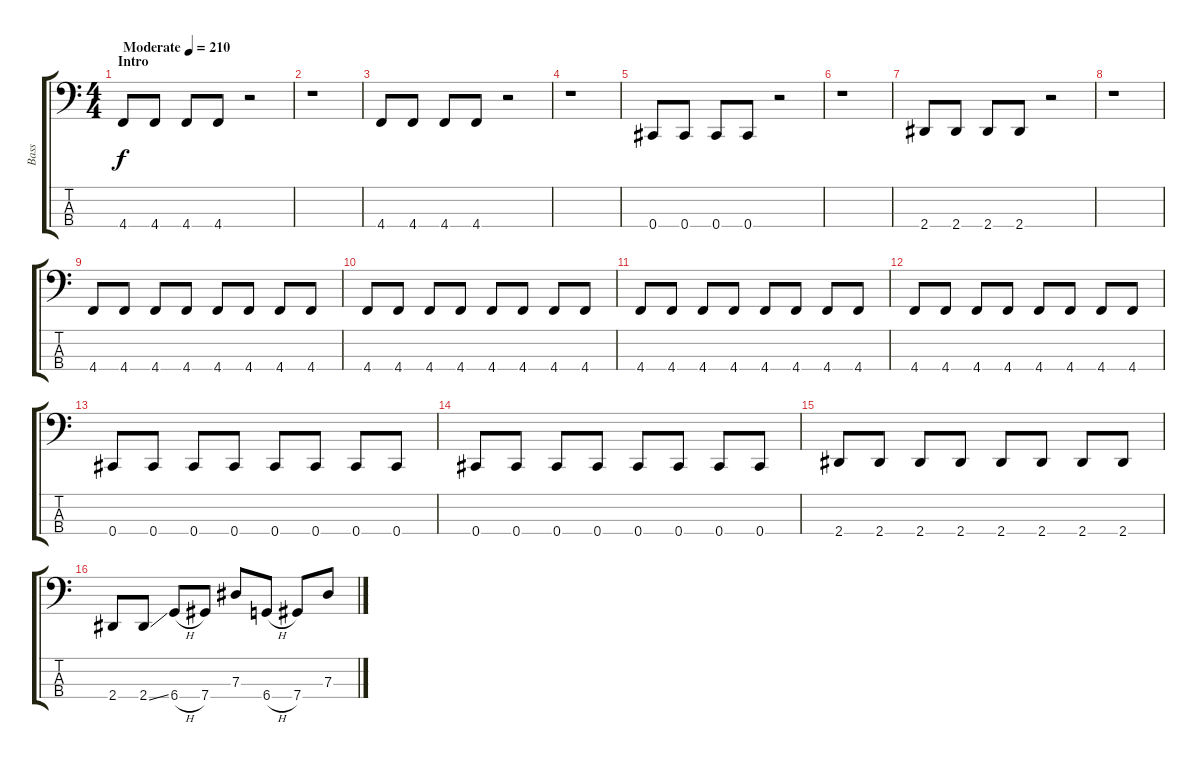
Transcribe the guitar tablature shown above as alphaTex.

\track ("Bass" "Bass") {instrument electricbassfinger}
\staff {score tabs}
\tuning (Gb2 Db2 Ab1 Db1) {hide}
\ts (4 4)
\section ("" "Intro")
\tempo (210 "Moderate")
\clef f4
\ks c
4.4.8{dy f instrument electricbassfinger} 4.4.8 4.4.8 4.4.8 r.2 |
r.1 |
4.4.8 4.4.8 4.4.8 4.4.8 r.2 |
r.1 |
0.4.8 0.4.8 0.4.8 0.4.8 r.2 |
r.1 |
2.4.8 2.4.8 2.4.8 2.4.8 r.2 |
r.1 |
4.4.8 4.4.8 4.4.8 4.4.8 4.4.8 4.4.8 4.4.8 4.4.8 |
4.4.8 4.4.8 4.4.8 4.4.8 4.4.8 4.4.8 4.4.8 4.4.8 |
4.4.8 4.4.8 4.4.8 4.4.8 4.4.8 4.4.8 4.4.8 4.4.8 |
4.4.8 4.4.8 4.4.8 4.4.8 4.4.8 4.4.8 4.4.8 4.4.8 |
0.4.8 0.4.8 0.4.8 0.4.8 0.4.8 0.4.8 0.4.8 0.4.8 |
0.4.8 0.4.8 0.4.8 0.4.8 0.4.8 0.4.8 0.4.8 0.4.8 |
2.4.8 2.4.8 2.4.8 2.4.8 2.4.8 2.4.8 2.4.8 2.4.8 |
2.4.8 2.4{ss}.8 6.4{h}.8 7.4.8 7.3.8 6.4{h}.8 7.4.8 7.3.8
